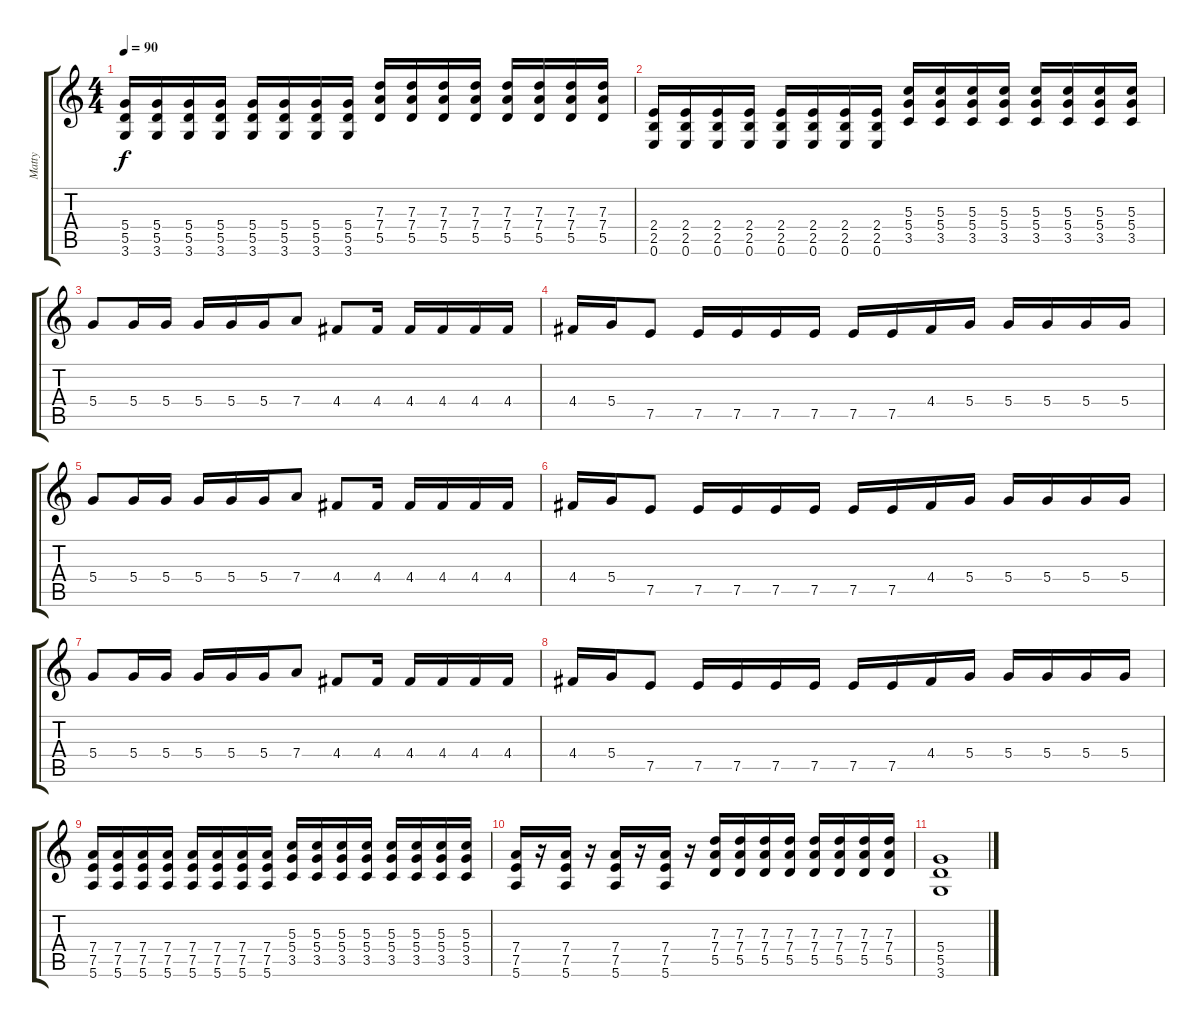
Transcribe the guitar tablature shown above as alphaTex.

\track ("Matty" "Matty") {instrument distortionguitar}
\staff {score tabs}
\tuning (E4 B3 G3 D3 A2 E2) {hide}
\ts (4 4)
\tempo 90
\clef g2
\ks c
(5.4 5.5 3.6).16{dy f} (5.4 5.5 3.6).16 (5.4 5.5 3.6).16 (5.4 5.5 3.6).16 (5.4 5.5 3.6).16 (5.4 5.5 3.6).16 (5.4 5.5 3.6).16 (5.4 5.5 3.6).16 (7.3 7.4 5.5).16 (7.3 7.4 5.5).16 (7.3 7.4 5.5).16 (7.3 7.4 5.5).16 (7.3 7.4 5.5).16 (7.3 7.4 5.5).16 (7.3 7.4 5.5).16 (7.3 7.4 5.5).16 |
(2.4 2.5 0.6).16 (2.4 2.5 0.6).16 (2.4 2.5 0.6).16 (2.4 2.5 0.6).16 (2.4 2.5 0.6).16 (2.4 2.5 0.6).16 (2.4 2.5 0.6).16 (2.4 2.5 0.6).16 (5.3 5.4 3.5).16 (5.3 5.4 3.5).16 (5.3 5.4 3.5).16 (5.3 5.4 3.5).16 (5.3 5.4 3.5).16 (5.3 5.4 3.5).16 (5.3 5.4 3.5).16 (5.3 5.4 3.5).16 |
5.4.8 5.4.16 5.4.16 5.4.16 5.4.16 5.4.16 7.4.8 4.4.8 4.4.16 4.4.16 4.4.16 4.4.16 4.4.16 |
4.4.16 5.4.16 7.5.8 7.5.16 7.5.16 7.5.16 7.5.16 7.5.16 7.5.16 4.4.16 5.4.16 5.4.16 5.4.16 5.4.16 5.4.16 |
5.4.8 5.4.16 5.4.16 5.4.16 5.4.16 5.4.16 7.4.8 4.4.8 4.4.16 4.4.16 4.4.16 4.4.16 4.4.16 |
4.4.16 5.4.16 7.5.8 7.5.16 7.5.16 7.5.16 7.5.16 7.5.16 7.5.16 4.4.16 5.4.16 5.4.16 5.4.16 5.4.16 5.4.16 |
5.4.8 5.4.16 5.4.16 5.4.16 5.4.16 5.4.16 7.4.8 4.4.8 4.4.16 4.4.16 4.4.16 4.4.16 4.4.16 |
4.4.16 5.4.16 7.5.8 7.5.16 7.5.16 7.5.16 7.5.16 7.5.16 7.5.16 4.4.16 5.4.16 5.4.16 5.4.16 5.4.16 5.4.16 |
(7.4 7.5 5.6).16 (7.4 7.5 5.6).16 (7.4 7.5 5.6).16 (7.4 7.5 5.6).16 (7.4 7.5 5.6).16 (7.4 7.5 5.6).16 (7.4 7.5 5.6).16 (7.4 7.5 5.6).16 (5.3 5.4 3.5).16 (5.3 5.4 3.5).16 (5.3 5.4 3.5).16 (5.3 5.4 3.5).16 (5.3 5.4 3.5).16 (5.3 5.4 3.5).16 (5.3 5.4 3.5).16 (5.3 5.4 3.5).16 |
(7.4 7.5 5.6).16 r.16 (7.4 7.5 5.6).16 r.16 (7.4 7.5 5.6).16 r.16 (7.4 7.5 5.6).16 r.16 (7.3 7.4 5.5).16 (7.3 7.4 5.5).16 (7.3 7.4 5.5).16 (7.3 7.4 5.5).16 (7.3 7.4 5.5).16 (7.3 7.4 5.5).16 (7.3 7.4 5.5).16 (7.3 7.4 5.5).16 |
(5.4 5.5 3.6).1
